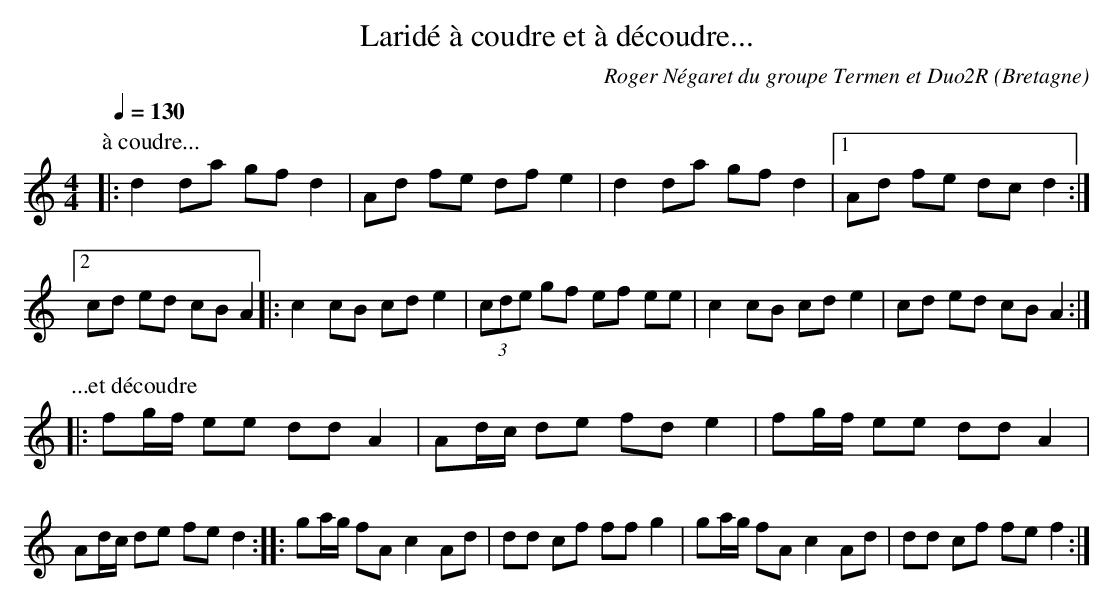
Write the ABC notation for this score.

X:1
T:Laridé à coudre et à découdre...
C:Roger Négaret du groupe Termen et Duo2R
O:Bretagne
L:1/8
M:4/4
Q:1/4=130
K:Cmaj
P:à coudre...
|: d2 da gf d2 | Ad fe df e2 | d2 da gf d2 |1 \
Ad fe dc d2 :|2 cd ed cB A2 ||\
|: c2 cB cd e2 | (3cde gf ef ee | c2 cB cd e2 | cd ed cB A2 :|
%%vskip 1
P:...et découdre
|: fg/2f/2 ee dd A2 | Ad/2c/2 de fd e2 | fg/2f/2 ee dd A2 | Ad/2c/2 de fe d2 ::\
ga/2g/2 fA c2 Ad | dd cf ff g2 | ga/2g/2 fA c2 Ad | dd cf fe f2 :|
